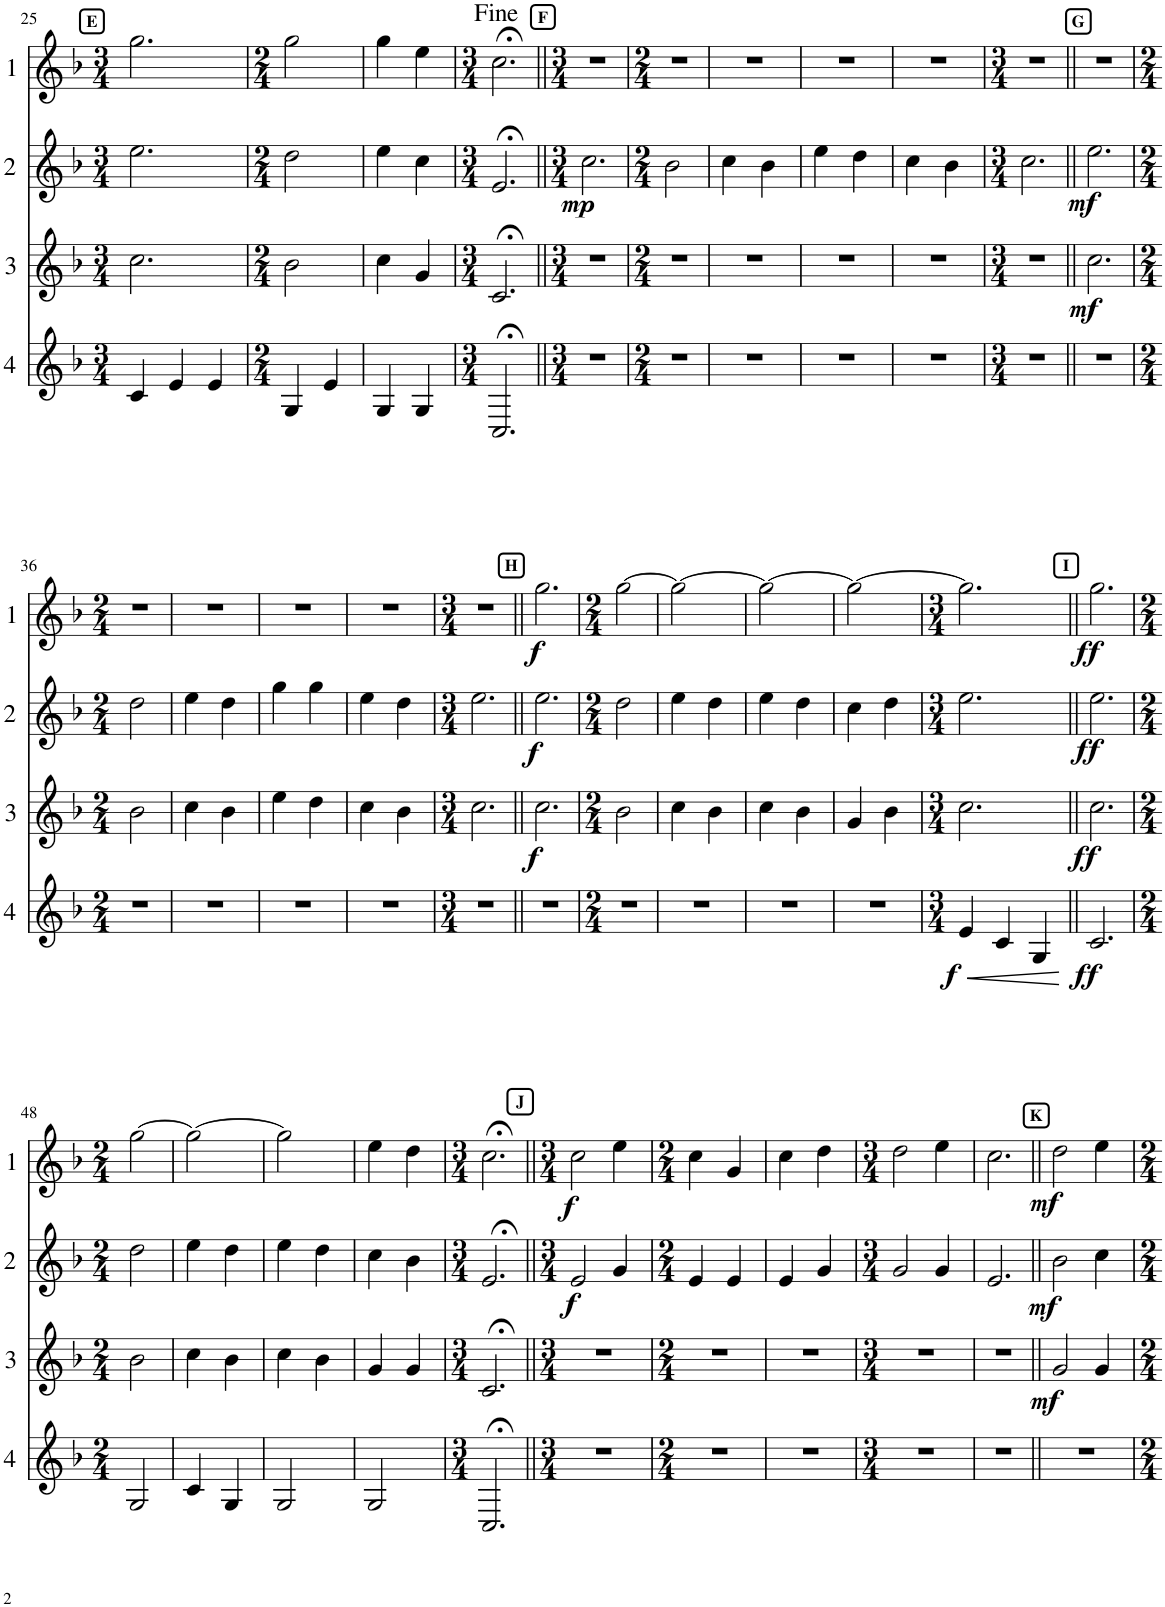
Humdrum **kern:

**kern	**dynam	**kern	**dynam	**kern	**dynam	**kern	**dynam
*part4	*part4	*part3	*part3	*part2	*part2	*part1	*part1
*staff4	*staff4	*staff3	*staff3	*staff2	*staff2	*staff1	*staff1
*I"Cor 4	*	*I"Cor 3	*	*I"Cor 2	*	*I"Cor 1	*
!!LO:PB:g=z
*clefG2	*	*clefG2	*	*clefG2	*	*clefG2	*
*Trd4c7	*	*Trd4c7	*	*Trd4c7	*	*Trd4c7	*
*k[b-]	*	*k[b-]	*	*k[b-]	*	*k[b-]	*
*M3/4	*	*M3/4	*	*M3/4	*	*M3/4	*
!!LO:REH:place=s1:a:B:cj:fs=8:t=E
=25	=25	=25	=25	=25	=25	=25	=25
4c/	.	2.cc\	.	2.ee\	.	2.gg\	.
4e/	.	.	.	.	.	.	.
4e/	.	.	.	.	.	.	.
=26	=26	=26	=26	=26	=26	=26	=26
*M2/4	*	*M2/4	*	*M2/4	*	*M2/4	*
4G/	.	2b-\	.	2dd\	.	2gg\	.
4e/	.	.	.	.	.	.	.
=27	=27	=27	=27	=27	=27	=27	=27
4G/	.	4cc\	.	4ee\	.	4gg\	.
4G/	.	4g/	.	4cc\	.	4ee\	.
=28	=28	=28	=28	=28	=28	=28	=28
*M3/4	*	*M3/4	*	*M3/4	*	*M3/4	*
2.C;</	.	2.c;</	.	2.e;</	.	2.cc;<\	.
!!LO:REH:place=s1:a:B:cj:fs=8:t=F
=29||	=29||	=29||	=29||	=29||	=29||	=29||	=29||
*M3/4	*	*M3/4	*	*M3/4	*	*M3/4	*
!	!	!	!	!	!LO:DY:b	!	!
2.r	.	2.r	.	2.cc\	mp	2.r	.
=30	=30	=30	=30	=30	=30	=30	=30
*M2/4	*	*M2/4	*	*M2/4	*	*M2/4	*
2r	.	2r	.	2b-\	.	2r	.
=31	=31	=31	=31	=31	=31	=31	=31
2r	.	2r	.	4cc\	.	2r	.
.	.	.	.	4b-\	.	.	.
=32	=32	=32	=32	=32	=32	=32	=32
2r	.	2r	.	4ee\	.	2r	.
.	.	.	.	4dd\	.	.	.
=33	=33	=33	=33	=33	=33	=33	=33
2r	.	2r	.	4cc\	.	2r	.
.	.	.	.	4b-\	.	.	.
=34	=34	=34	=34	=34	=34	=34	=34
*M3/4	*	*M3/4	*	*M3/4	*	*M3/4	*
2.r	.	2.r	.	2.cc\	.	2.r	.
!!LO:REH:place=s1:a:B:cj:fs=8:t=G
=35||	=35||	=35||	=35||	=35||	=35||	=35||	=35||
!	!	!	!LO:DY:b	!	!LO:DY:b	!	!
2.r	.	2.cc\	mf	2.ee\	mf	2.r	.
!!LO:LB:g=z
=36	=36	=36	=36	=36	=36	=36	=36
*M2/4	*	*M2/4	*	*M2/4	*	*M2/4	*
2r	.	2b-\	.	2dd\	.	2r	.
=37	=37	=37	=37	=37	=37	=37	=37
2r	.	4cc\	.	4ee\	.	2r	.
.	.	4b-\	.	4dd\	.	.	.
=38	=38	=38	=38	=38	=38	=38	=38
2r	.	4ee\	.	4gg\	.	2r	.
.	.	4dd\	.	4gg\	.	.	.
=39	=39	=39	=39	=39	=39	=39	=39
2r	.	4cc\	.	4ee\	.	2r	.
.	.	4b-\	.	4dd\	.	.	.
=40	=40	=40	=40	=40	=40	=40	=40
*M3/4	*	*M3/4	*	*M3/4	*	*M3/4	*
2.r	.	2.cc\	.	2.ee\	.	2.r	.
!!LO:REH:place=s1:a:B:cj:fs=8:t=H
=41||	=41||	=41||	=41||	=41||	=41||	=41||	=41||
!	!	!	!LO:DY:b	!	!LO:DY:b	!	!LO:DY:b
2.r	.	2.cc\	f	2.ee\	f	2.gg\	f
=42	=42	=42	=42	=42	=42	=42	=42
*M2/4	*	*M2/4	*	*M2/4	*	*M2/4	*
2r	.	2b-\	.	2dd\	.	[2gg\	.
=43	=43	=43	=43	=43	=43	=43	=43
2r	.	4cc\	.	4ee\	.	2gg\_	.
.	.	4b-\	.	4dd\	.	.	.
=44	=44	=44	=44	=44	=44	=44	=44
2r	.	4cc\	.	4ee\	.	2gg\_	.
.	.	4b-\	.	4dd\	.	.	.
=45	=45	=45	=45	=45	=45	=45	=45
2r	.	4g/	.	4cc\	.	2gg\_	.
.	.	4b-\	.	4dd\	.	.	.
=46	=46	=46	=46	=46	=46	=46	=46
*M3/4	*	*M3/4	*	*M3/4	*	*M3/4	*
!	!LO:HP:b	!	!	!	!	!	!
!	!LO:DY:n=1:b	!	!	!	!	!	!
4e/	< f	2.cc\	.	2.ee\	.	2.gg\]	.
4c/	.	.	.	.	.	.	.
4G/	.	.	.	.	.	.	.
.	[	.	.	.	.	.	.
!!LO:REH:place=s1:a:B:cj:fs=8:t=I
=47||	=47||	=47||	=47||	=47||	=47||	=47||	=47||
!	!LO:DY:b	!	!LO:DY:b	!	!LO:DY:b	!	!LO:DY:b
2.c/	ff	2.cc\	ff	2.ee\	ff	2.gg\	ff
!!LO:LB:g=z
=48	=48	=48	=48	=48	=48	=48	=48
*M2/4	*	*M2/4	*	*M2/4	*	*M2/4	*
2G/	.	2b-\	.	2dd\	.	[2gg\	.
=49	=49	=49	=49	=49	=49	=49	=49
4c/	.	4cc\	.	4ee\	.	2gg\_	.
4G/	.	4b-\	.	4dd\	.	.	.
=50	=50	=50	=50	=50	=50	=50	=50
2G/	.	4cc\	.	4ee\	.	2gg\]	.
.	.	4b-\	.	4dd\	.	.	.
=51	=51	=51	=51	=51	=51	=51	=51
2G/	.	4g/	.	4cc\	.	4ee\	.
.	.	4g/	.	4b-\	.	4dd\	.
=52	=52	=52	=52	=52	=52	=52	=52
*M3/4	*	*M3/4	*	*M3/4	*	*M3/4	*
2.C;</	.	2.c;</	.	2.e;</	.	2.cc;<\	.
!!LO:REH:place=s1:a:B:cj:fs=8:t=J
=53||	=53||	=53||	=53||	=53||	=53||	=53||	=53||
*M3/4	*	*M3/4	*	*M3/4	*	*M3/4	*
!	!	!	!	!	!LO:DY:b	!	!LO:DY:b
2.r	.	2.r	.	2e/	f	2cc\	f
.	.	.	.	4g/	.	4ee\	.
=54	=54	=54	=54	=54	=54	=54	=54
*M2/4	*	*M2/4	*	*M2/4	*	*M2/4	*
2r	.	2r	.	4e/	.	4cc\	.
.	.	.	.	4e/	.	4g/	.
=55	=55	=55	=55	=55	=55	=55	=55
2r	.	2r	.	4e/	.	4cc\	.
.	.	.	.	4g/	.	4dd\	.
=56	=56	=56	=56	=56	=56	=56	=56
*M3/4	*	*M3/4	*	*M3/4	*	*M3/4	*
2.r	.	2.r	.	2g/	.	2dd\	.
.	.	.	.	4g/	.	4ee\	.
=57	=57	=57	=57	=57	=57	=57	=57
2.r	.	2.r	.	2.e/	.	2.cc\	.
!!LO:REH:place=s1:a:B:cj:fs=8:t=K
=58||	=58||	=58||	=58||	=58||	=58||	=58||	=58||
!	!	!	!LO:DY:b	!	!LO:DY:b	!	!LO:DY:b
2.r	.	2g/	mf	2b-\	mf	2dd\	mf
.	.	4g/	.	4cc\	.	4ee\	.
=	=	=	=	=	=	=	=
*-	*-	*-	*-	*-	*-	*-	*-
